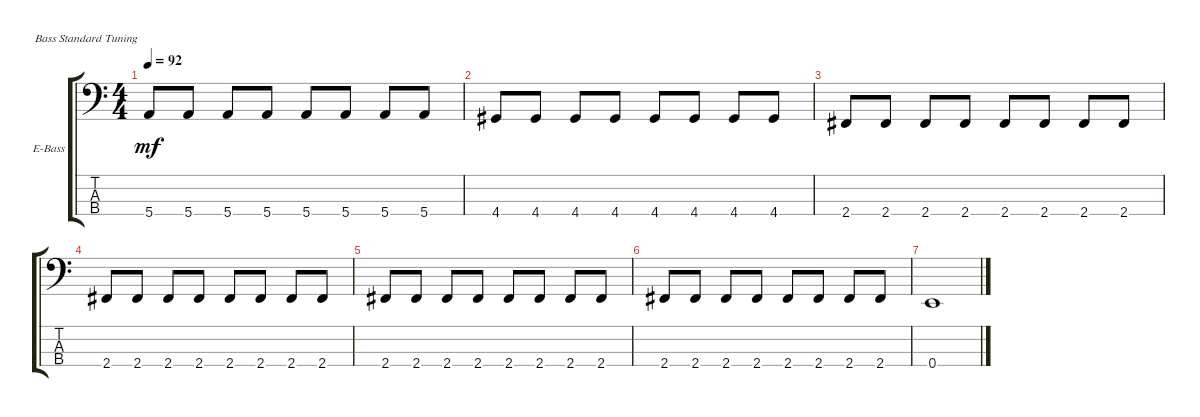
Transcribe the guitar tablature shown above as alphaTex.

\defaultSystemsLayout 4
\bracketExtendMode groupsimilarinstruments
\firstSystemTrackNameOrientation horizontal
\otherSystemsTrackNameOrientation horizontal
\track ("Bass" "E-Bass") {instrument electricbassfinger}
\staff {score tabs}
\tuning (G2 D2 A1 E1)
\ts (4 4)
\tempo 92
\clef f4
\scale
0.333333
\ks c
5.4.8{dy mf} 5.4.8 5.4.8 5.4.8 5.4.8 5.4.8 5.4.8 5.4.8 |
4.4.8 4.4.8 4.4.8 4.4.8 4.4.8 4.4.8 4.4.8 4.4.8 |
2.4.8 2.4.8 2.4.8 2.4.8 2.4.8 2.4.8 2.4.8 2.4.8 |
2.4.8 2.4.8 2.4.8 2.4.8 2.4.8 2.4.8 2.4.8 2.4.8 |
2.4.8 2.4.8 2.4.8 2.4.8 2.4.8 2.4.8 2.4.8 2.4.8 |
2.4.8 2.4.8 2.4.8 2.4.8 2.4.8 2.4.8 2.4.8 2.4.8 |
0.4.1
